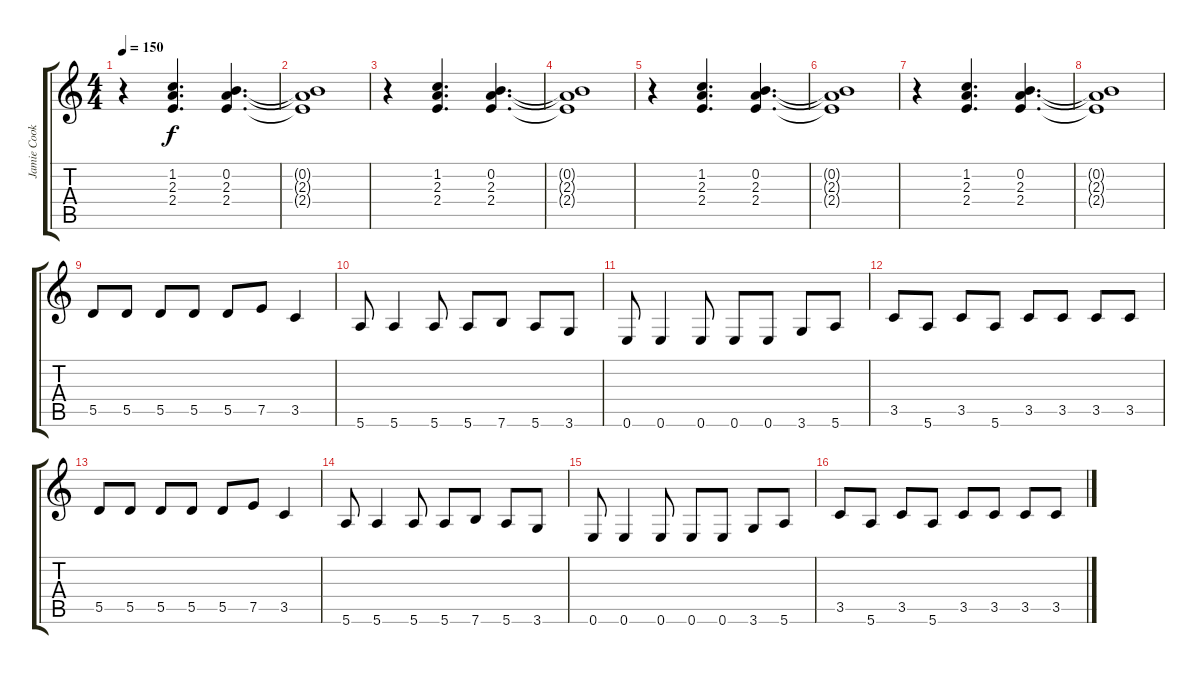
\track ("Jamie Cook" "Jamie Cook") {instrument overdrivenguitar}
\staff {score tabs}
\tuning (E4 B3 G3 D3 A2 E2) {hide}
\ts (4 4)
\tempo 150
\clef g2
\ks c
r.4{dy f} (1.2 2.3 2.4).4{d} (0.2 2.3 2.4).4{d} |
(0.2{t} 2.3{t} 2.4{t}).1 |
r.4 (1.2 2.3 2.4).4{d} (0.2 2.3 2.4).4{d} |
(0.2{t} 2.3{t} 2.4{t}).1 |
r.4 (1.2 2.3 2.4).4{d} (0.2 2.3 2.4).4{d} |
(0.2{t} 2.3{t} 2.4{t}).1 |
r.4 (1.2 2.3 2.4).4{d} (0.2 2.3 2.4).4{d} |
(0.2{t} 2.3{t} 2.4{t}).1 |
5.5.8{volume 13 instrument overdrivenguitar} 5.5.8 5.5.8 5.5.8 5.5.8 7.5.8 3.5.4 |
5.6.8 5.6.4 5.6.8 5.6.8 7.6.8 5.6.8 3.6.8 |
0.6.8 0.6.4 0.6.8 0.6.8 0.6.8 3.6.8 5.6.8 |
3.5.8 5.6.8 3.5.8 5.6.8 3.5.8 3.5.8 3.5.8 3.5.8 |
5.5.8 5.5.8 5.5.8 5.5.8 5.5.8 7.5.8 3.5.4 |
5.6.8 5.6.4 5.6.8 5.6.8 7.6.8 5.6.8 3.6.8 |
0.6.8 0.6.4 0.6.8 0.6.8 0.6.8 3.6.8 5.6.8 |
3.5.8 5.6.8 3.5.8 5.6.8 3.5.8 3.5.8 3.5.8 3.5.8
